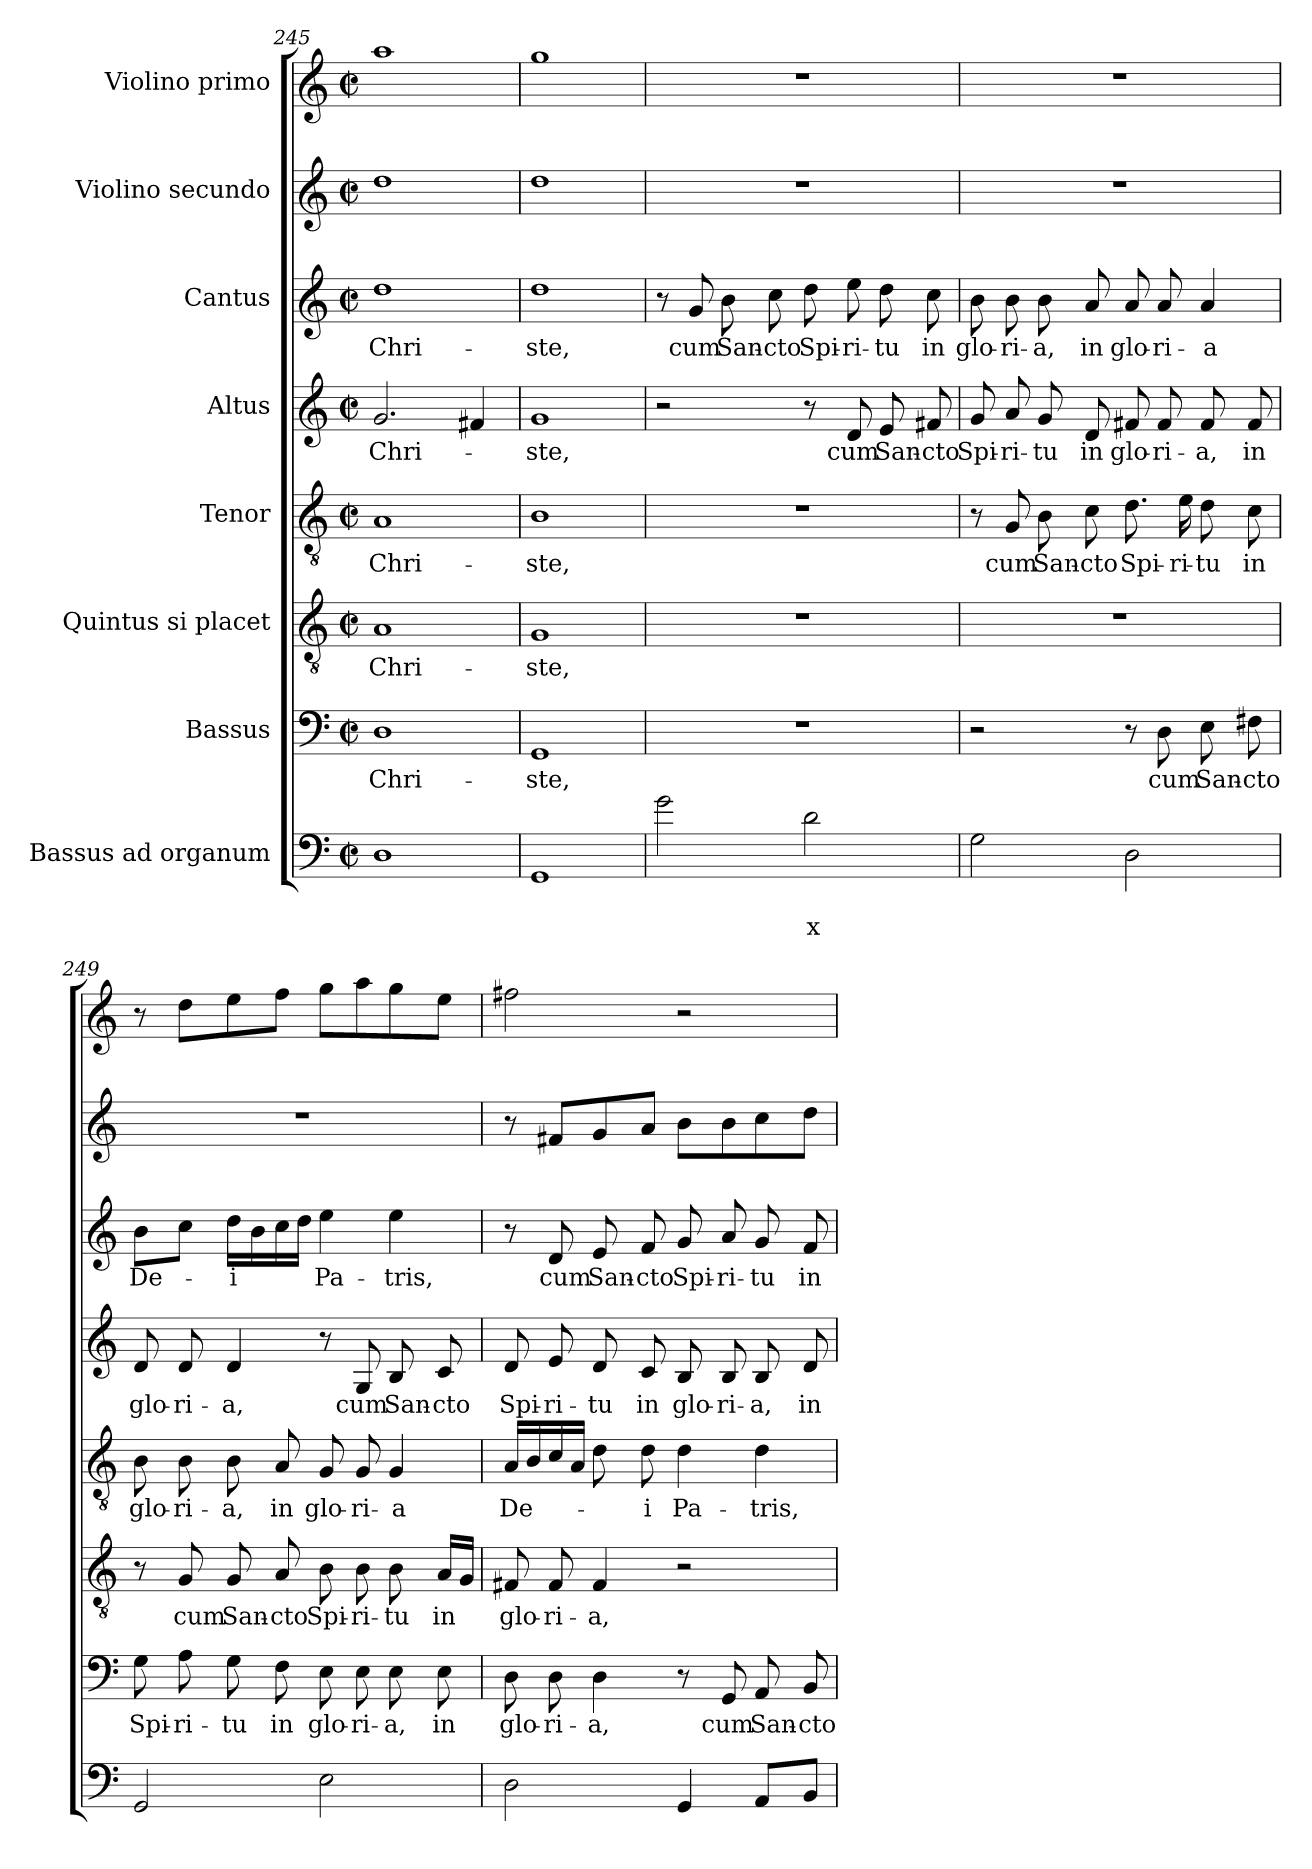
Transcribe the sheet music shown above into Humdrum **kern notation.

**kern	**text	**text	**kern	**text	**kern	**text	**kern	**text	**kern	**text	**kern	**text	**kern	**kern
*part8	*part8	*part8	*part7	*part7	*part6	*part6	*part5	*part5	*part4	*part4	*part3	*part3	*part2	*part1
*staff8	*staff8	*staff8	*staff7	*staff7	*staff6	*staff6	*staff5	*staff5	*staff4	*staff4	*staff3	*staff3	*staff2	*staff1
*I"Bassus ad organum	*	*	*I"Bassus	*	*I"Quintus si placet	*	*I"Tenor	*	*I"Altus	*	*I"Cantus	*	*I"Violino secundo	*I"Violino primo
*clefF4	*	*	*clefF4	*	*clefGv2	*	*clefGv2	*	*clefG2	*	*clefG2	*	*clefG2	*clefG2
*k[]	*	*	*k[]	*	*k[]	*	*k[]	*	*k[]	*	*k[]	*	*k[]	*k[]
*C:	*	*	*C:	*	*C:	*	*C:	*	*C:	*	*C:	*	*C:	*C:
*M2/2	*	*	*M2/2	*	*M2/2	*	*M2/2	*	*M2/2	*	*M2/2	*	*M2/2	*M2/2
*met(c|)	*	*	*met(c|)	*	*met(c|)	*	*met(c|)	*	*met(c|)	*	*met(c|)	*	*met(c|)	*met(c|)
=245	=245	=245	=245	=245	=245	=245	=245	=245	=245	=245	=245	=245	=245	=245
!	!	!	!	!LO:LY:b	!	!LO:LY:b	!	!LO:LY:b	!	!LO:LY:b	!	!LO:LY:b	!	!
1D	.	.	1D	Chri-	1A	Chri-	1A	Chri-	2.g/	Chri-	1dd	Chri-	1dd	1aa
.	.	.	.	.	.	.	.	.	4f#X/	.	.	.	.	.
=246	=246	=246	=246	=246	=246	=246	=246	=246	=246	=246	=246	=246	=246	=246
!	!	!	!	!LO:LY:b	!	!LO:LY:b	!	!LO:LY:b	!	!LO:LY:b	!	!LO:LY:b	!	!
1GG	.	.	1GG	-ste,	1G	-ste,	1B	-ste,	1g	-ste,	1dd	-ste,	1dd	1gg
!!LO:PB:g=z
=247	=247	=247	=247	=247	=247	=247	=247	=247	=247	=247	=247	=247	=247	=247
2g\	.	.	1r	.	1r	.	1r	.	2r	.	8r	.	1r	1r
!	!	!	!	!	!	!	!	!	!	!	!	!LO:LY:b	!	!
.	.	.	.	.	.	.	.	.	.	.	8g/	cum	.	.
!	!	!	!	!	!	!	!	!	!	!	!	!LO:LY:b	!	!
.	.	.	.	.	.	.	.	.	.	.	8b\	San-	.	.
!	!	!	!	!	!	!	!	!	!	!	!	!LO:LY:b	!	!
.	.	.	.	.	.	.	.	.	.	.	8cc\	-cto	.	.
!	!	!LO:LY:b	!	!	!	!	!	!	!	!	!	!LO:LY:b	!	!
2d\	.	x	.	.	.	.	.	.	8r	.	8dd\	Spi-	.	.
!	!	!	!	!	!	!	!	!	!	!LO:LY:b	!	!LO:LY:b	!	!
.	.	.	.	.	.	.	.	.	8d/	cum	8ee\	-ri-	.	.
!	!	!	!	!	!	!	!	!	!	!LO:LY:b	!	!LO:LY:b	!	!
.	.	.	.	.	.	.	.	.	8e/	San-	8dd\	-tu	.	.
!	!	!	!	!	!	!	!	!	!	!LO:LY:b	!	!LO:LY:b	!	!
.	.	.	.	.	.	.	.	.	8f#X/	-cto	8cc\	in	.	.
=248	=248	=248	=248	=248	=248	=248	=248	=248	=248	=248	=248	=248	=248	=248
!	!	!	!	!	!	!	!	!	!	!LO:LY:b	!	!LO:LY:b	!	!
2G\	.	.	2r	.	1r	.	8r	.	8g/	Spi-	8b\	glo-	1r	1r
!	!	!	!	!	!	!	!	!LO:LY:b	!	!LO:LY:b	!	!LO:LY:b	!	!
.	.	.	.	.	.	.	8G/	cum	8a/	-ri-	8b\	-ri-	.	.
!	!	!	!	!	!	!	!	!LO:LY:b	!	!LO:LY:b	!	!LO:LY:b	!	!
.	.	.	.	.	.	.	8B\	San-	8g/	-tu	8b\	-a,	.	.
!	!	!	!	!	!	!	!	!LO:LY:b	!	!LO:LY:b	!	!LO:LY:b	!	!
.	.	.	.	.	.	.	8c\	-cto	8d/	in	8a/	in	.	.
!	!	!	!	!	!	!	!	!LO:LY:b	!	!LO:LY:b	!	!LO:LY:b	!	!
2D\	.	.	8r	.	.	.	8.d\	Spi-	8f#X/	glo-	8a/	glo-	.	.
!	!	!	!	!LO:LY:b	!	!	!	!	!	!LO:LY:b	!	!LO:LY:b	!	!
.	.	.	8D\	cum	.	.	.	.	8f#/	-ri-	8a/	-ri-	.	.
!	!	!	!	!	!	!	!	!LO:LY:b	!	!	!	!	!	!
.	.	.	.	.	.	.	16e\	-ri-	.	.	.	.	.	.
!	!	!	!	!LO:LY:b	!	!	!	!LO:LY:b	!	!LO:LY:b	!	!LO:LY:b	!	!
.	.	.	8E\	San-	.	.	8d\	-tu	8f#/	-a,	4a/	-a	.	.
!	!	!	!	!LO:LY:b	!	!	!	!LO:LY:b	!	!LO:LY:b	!	!	!	!
.	.	.	8F#X\	-cto	.	.	8c\	in	8f#/	in	.	.	.	.
=249	=249	=249	=249	=249	=249	=249	=249	=249	=249	=249	=249	=249	=249	=249
!	!	!	!	!LO:LY:b	!	!	!	!LO:LY:b	!	!LO:LY:b	!	!LO:LY:b	!	!
2GG/	.	.	8G\	Spi-	8r	.	8B\	glo-	8d/	glo-	8b\L	De-	1r	8r
!	!	!	!	!LO:LY:b	!	!LO:LY:b	!	!LO:LY:b	!	!LO:LY:b	!	!	!	!
.	.	.	8A\	-ri-	8G/	cum	8B\	-ri-	8d/	-ri-	8cc\J	.	.	8dd\L
!	!	!	!	!LO:LY:b	!	!LO:LY:b	!	!LO:LY:b	!	!LO:LY:b	!	!LO:LY:b	!	!
.	.	.	8G\	-tu	8G/	San-	8B\	-a,	4d/	-a,	16dd\LL	-i	.	8ee\
.	.	.	.	.	.	.	.	.	.	.	16b\	.	.	.
!	!	!	!	!LO:LY:b	!	!LO:LY:b	!	!LO:LY:b	!	!	!	!	!	!
.	.	.	8F\	in	8A/	-cto	8A/	in	.	.	16cc\	.	.	8ff\J
.	.	.	.	.	.	.	.	.	.	.	16dd\JJ	.	.	.
!	!	!	!	!LO:LY:b	!	!LO:LY:b	!	!LO:LY:b	!	!	!	!LO:LY:b	!	!
2E\	.	.	8E\	glo-	8B\	Spi-	8G/	glo-	8r	.	4ee\	Pa-	.	8gg\L
!	!	!	!	!LO:LY:b	!	!LO:LY:b	!	!LO:LY:b	!	!LO:LY:b	!	!	!	!
.	.	.	8E\	-ri-	8B\	-ri-	8G/	-ri-	8G/	cum	.	.	.	8aa\
!	!	!	!	!LO:LY:b	!	!LO:LY:b	!	!LO:LY:b	!	!LO:LY:b	!	!LO:LY:b	!	!
.	.	.	8E\	-a,	8B\	-tu	4G/	-a	8B/	San-	4ee\	-tris,	.	8gg\
!	!	!	!	!LO:LY:b	!	!LO:LY:b	!	!	!	!LO:LY:b	!	!	!	!
.	.	.	8E\	in	16A/LL	in	.	.	8c/	-cto	.	.	.	8ee\J
.	.	.	.	.	16G/JJ	.	.	.	.	.	.	.	.	.
!!LO:LB:g=z
=250	=250	=250	=250	=250	=250	=250	=250	=250	=250	=250	=250	=250	=250	=250
!	!	!	!	!LO:LY:b	!	!LO:LY:b	!	!LO:LY:b	!	!LO:LY:b	!	!	!	!
2D\	.	.	8D\	glo-	8F#X/	glo-	16A/LL	De-	8d/	Spi-	8r	.	8r	2ff#X\
.	.	.	.	.	.	.	16B/	.	.	.	.	.	.	.
!	!	!	!	!LO:LY:b	!	!LO:LY:b	!	!	!	!LO:LY:b	!	!LO:LY:b	!	!
.	.	.	8D\	-ri-	8F#/	-ri-	16c/	.	8e/	-ri-	8d/	cum	8f#X/L	.
.	.	.	.	.	.	.	16A/JJ	.	.	.	.	.	.	.
!	!	!	!	!LO:LY:b	!	!LO:LY:b	!	!	!	!LO:LY:b	!	!LO:LY:b	!	!
.	.	.	4D\	-a,	4F#/	-a,	8d\	.	8d/	-tu	8e/	San-	8g/	.
!	!	!	!	!	!	!	!	!LO:LY:b	!	!LO:LY:b	!	!LO:LY:b	!	!
.	.	.	.	.	.	.	8d\	-i	8c/	in	8f/	-cto	8a/J	.
!	!	!	!	!	!	!	!	!LO:LY:b	!	!LO:LY:b	!	!LO:LY:b	!	!
4GG/	.	.	8r	.	2r	.	4d\	Pa-	8B/	glo-	8g/	Spi-	8b\L	2r
!	!	!	!	!LO:LY:b	!	!	!	!	!	!LO:LY:b	!	!LO:LY:b	!	!
.	.	.	8GG/	cum	.	.	.	.	8B/	-ri-	8a/	-ri-	8b\	.
!	!	!	!	!LO:LY:b	!	!	!	!LO:LY:b	!	!LO:LY:b	!	!LO:LY:b	!	!
8AA/L	.	.	8AA/	San-	.	.	4d\	-tris,	8B/	-a,	8g/	-tu	8cc\	.
!	!	!	!	!LO:LY:b	!	!	!	!	!	!LO:LY:b	!	!LO:LY:b	!	!
8BB/J	.	.	8BB/	-cto	.	.	.	.	8d/	in	8f/	in	8dd\J	.
=	=	=	=	=	=	=	=	=	=	=	=	=	=	=
*-	*-	*-	*-	*-	*-	*-	*-	*-	*-	*-	*-	*-	*-	*-
